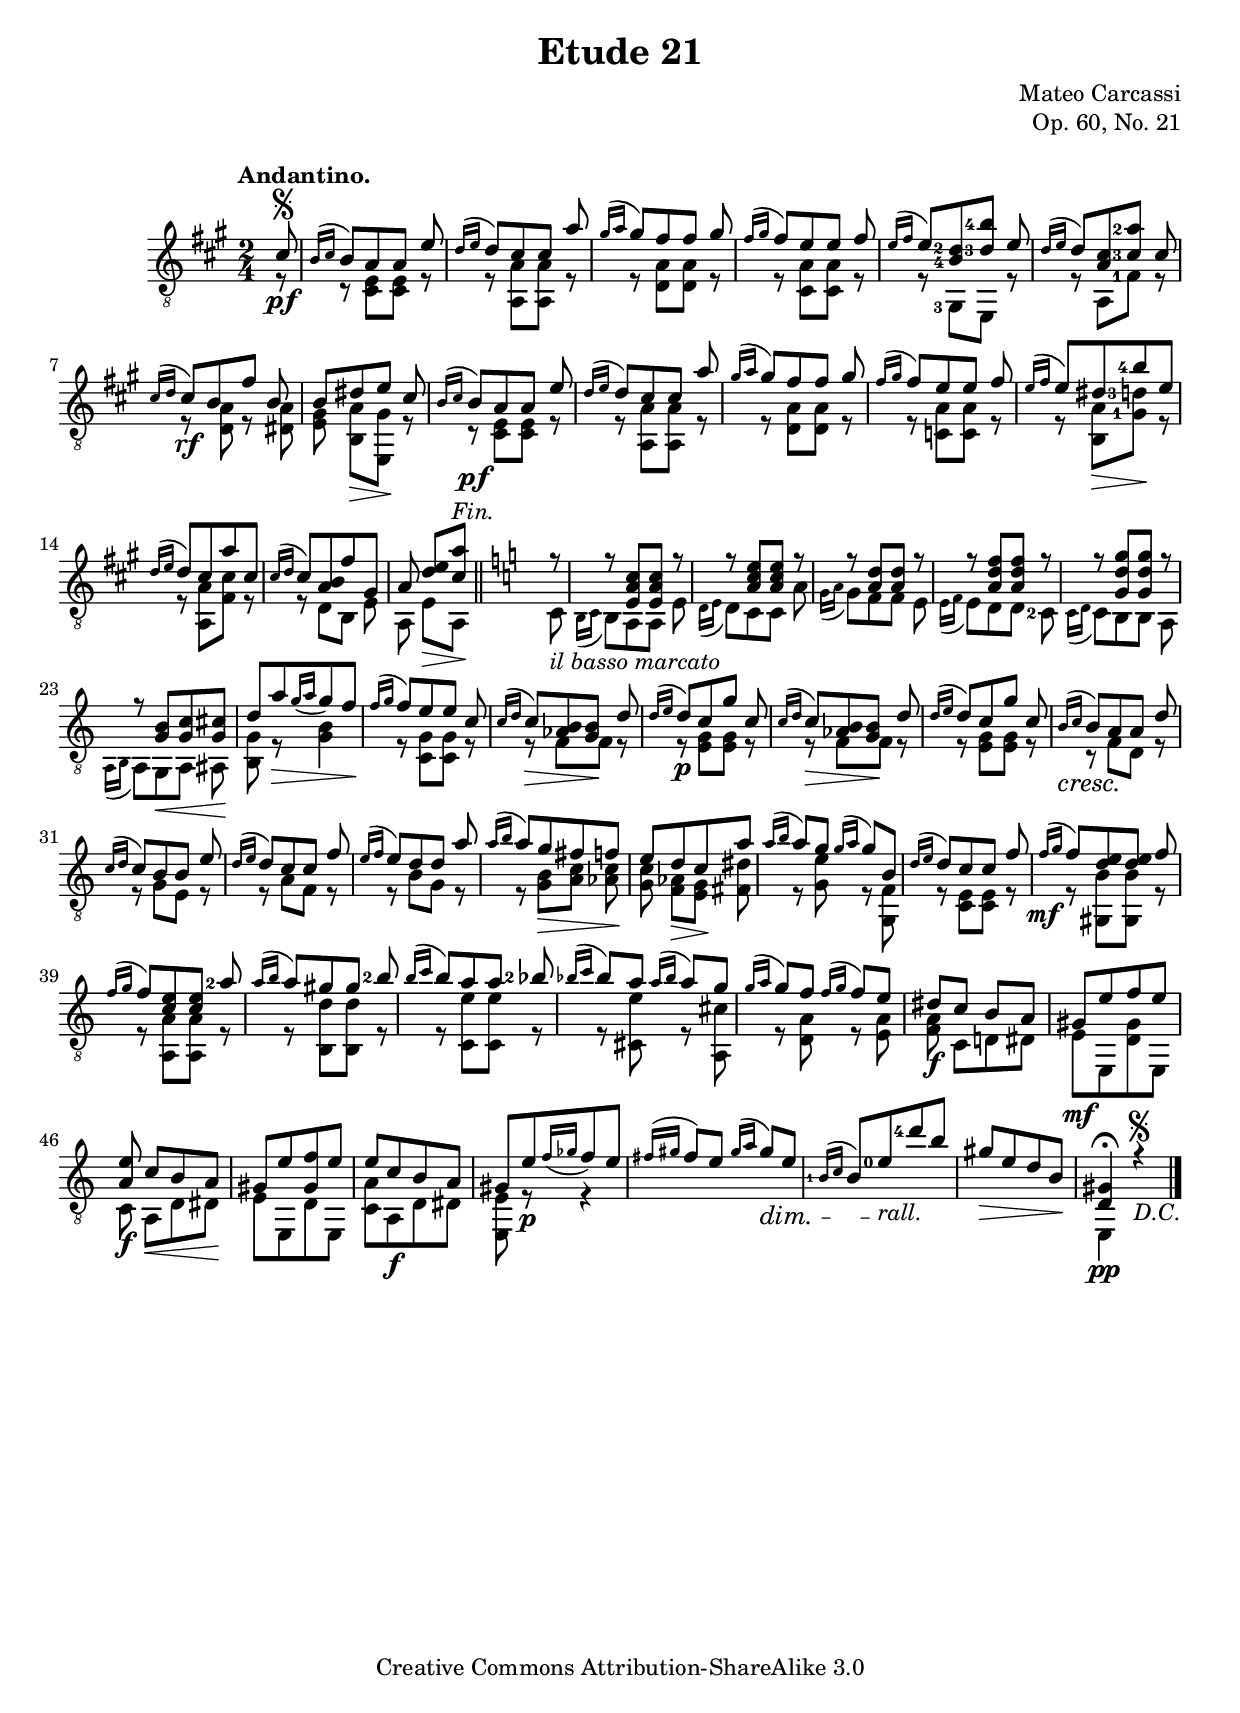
\version "2.16.2"
\header {
  title = "Etude 21"
  composer = "Mateo Carcassi"
  opus = "Op. 60, No. 21"
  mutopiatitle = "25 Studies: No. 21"
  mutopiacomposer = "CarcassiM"
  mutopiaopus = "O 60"
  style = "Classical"
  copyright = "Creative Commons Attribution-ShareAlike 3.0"
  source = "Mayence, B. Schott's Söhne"
  % From Boije 94
  date = "1853"
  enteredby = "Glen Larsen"
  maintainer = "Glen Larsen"
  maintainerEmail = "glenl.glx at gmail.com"
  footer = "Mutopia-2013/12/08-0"
}

pf = #(make-dynamic-script "pf")
rf = #(make-dynamic-script "rf")
gpos = #(define-music-function (parser location text) (string?)
	 #{ \mark\markup{\teeny\italic #text } #})

\paper {
  % add space between composer/opus markup and first staff
  markup-system-spacing #'padding = #3
  % add a little space between composer and opus
  markup-markup-spacing #'padding = #1.2
  top-margin = #8
  bottom-margin = #10
}

\layout {
  \context {
    \Voice
    \override StringNumber #'stencil = ##f
  }
  \context {
    \Staff
    \override Fingering #'staff-padding = #'()
    \override Fingering #'add-stem-support = ##t
    \mergeDifferentlyDottedOn
    \mergeDifferentlyHeadedOn
  }
  \context {
    \Dynamics
    \override DynamicTextSpanner #'style = #'none
  }
}

upperVoice = \relative c' {
  \voiceOne
  \set fingeringOrientations = #'(left)
  \key a \major
  \tempo "Andantino."
  
  \set Timing.beamExceptions = #'()
  \set Timing.baseMoment = #(ly:make-moment 1 8)
  \set Voice.beatStructure = #'(3 1)

  \partial 8 { cis8\pf\segno } |
  \acciaccatura { b16[ cis] } b8 a a e' |
  \acciaccatura { d16[ e] } d8 cis cis a' |
  \acciaccatura { gis16[ a] } gis8 fis fis gis |
  \acciaccatura { fis16[ gis] } fis8 e e fis |
  \acciaccatura { e16[ fis] } e8 <d-2 b-4> <d-3 b'-4> e |

  \acciaccatura { d16[ e] } d8 <a cis> <cis-3 a'-2> cis |
  \acciaccatura { cis16[ d] } cis8\rf b fis' b, |
  b8 dis\> e\! cis |
  \acciaccatura { b16[ cis] } b8\pf a a e' |
  \acciaccatura { d16[ e] } d8 cis cis a' |
  \acciaccatura { gis16[ a] } gis8 fis fis gis |

  \acciaccatura { fis16[ gis] } fis8 e e fis |
  \set Voice.beatStructure = #'(4)
  \acciaccatura { e16[ fis] } e8 dis\> <b'-4>\! e, |
  \acciaccatura { d16[ e] } d8 cis a' cis, |
  \acciaccatura { cis16[ d] } cis8 <a b> fis' gis, |
  \set Timing.measureLength = #(ly:make-moment 3 8)
  \set Voice.beatStructure = #'(1 2)
  a8 <d e>\> <a' cis,>\!^\markup{\italic{"Fin."}} \bar "||"
  \set Timing.measureLength = #(ly:make-moment 1 8)
  \key c \major
%  r8_\markup{\italic{\column{"il basso" "marcato"}}} |
  r8_\markup{\italic{"il basso marcato"}} |

  \set Timing.measureLength = #(ly:make-moment 2 4)
  \set Voice.beatStructure = #'(4)
  r8 <c, a e> q r |
  r8 <e c a> q r |
  r8 <d a> q r |
  r8 <f d a> q r |
  r8 <g d g,> q r |
  r8 <b, g>\< <c g> <cis g>\! |

  d8[ a'\> \once\slurDown\acciaccatura{g16[ a]} g8 f]\! |
  \set Voice.beatStructure = #'(3 1)
  \acciaccatura{f16[ g]} f8 e e c |
  \acciaccatura{c16[ d]} c8\> <aes b> <b g>\! d |
  \acciaccatura{d16[ e]} d8\p c g' c,|
  \acciaccatura{c16[ d]} c8\> <aes b> <b g>\! d |
  \acciaccatura{d16[ e]} d8 c g' c, |

  \acciaccatura{b16[\cresc c]} b8 a\! a d |
  \acciaccatura{c16[ d]} c8 b b e |
  \acciaccatura{d16[ e]} d8 c c f |
  \acciaccatura{e16[ f]} e8 d d a' |
  \set Voice.beatStructure = #'(4)
  \acciaccatura{a16[ b]} a8 g\> fis f\! |
  e8 d\> c\! a' |

  \acciaccatura{a16[ b]} a8 g \acciaccatura{g16[ a]} g8 b, |
  \set Voice.beatStructure = #'(3 1)
  \acciaccatura{d16[ e]} d8 c c f |
  \acciaccatura{f16\mf[ g]} f8 <d e> q f |
  \acciaccatura{f16[ g]} f8 <e c> q <a-2> |
  \acciaccatura{a16[ b]} a8 gis gis <b-2> |
  \acciaccatura{b16[ c]} b8 a a <bes-2> |

  \set Voice.beatStructure = #'(2 2)
  \acciaccatura{bes16[ c]} bes8 a \acciaccatura{a16[ bes]} a8 g |
  \acciaccatura{g16[ a]} g8 f \acciaccatura{f16[ g]} f8 e |
  dis8\f c b a |
  \set Voice.beatStructure = #'(4)
  gis8\mf e' f e |
  <e a,>8\f c\<[ b a\!] |
  gis8 e' <f gis,> e |

  e8 c\f b a |
  gis8[ e'\p \once\slurDown\acciaccatura{f16[ ges]} f8 e] |
  \acciaccatura{fis16[ gis]} fis8 e \acciaccatura{gis16[ a]} gis8\dim e |
  \acciaccatura{<b-1>16[ c]} b8 <e-0>\!_\markup{\italic{"rall."}} <d'-4> b |
  gis8\> e d b\! |
  <gis d>4\fermata\pp r_\markup{\italic{"D.C."}}^\segno |

  \bar "|."
}

lowerVoice = \relative c {
  \voiceTwo
  \set fingeringOrientations = #'(left)
  \set Voice.beatStructure = #'(1 2 1)

  \partial 8 { r8 } |
  r8 <e cis> q r |
  r8 <a a,> q r |
  r8 <a d,> q r |
  r8 <a cis,> q r |
  r8 <gis,-3> e r |

  r8 a <fis'-1> r |
  r8 <d a'> r <dis a'> |
  <e gis>8 <a b,> <gis e,> r |
  r8 <e cis> q r |
  r8 <a a,> q r |
  r8 <a d,> q r |

  r8 <a c,> q r |
  r8 <a b,> <d-3 gis,-1> r |
  r8 <a a,> <cis fis,> r |
  r8 d, b e |
  a,8 e' a,
  % key change
  c8 |

  \set Voice.beatStructure = #'(3 1)
  \acciaccatura{ b16[ c] } b8 a a e' |
  \acciaccatura{ d16[ e] } d8 c c a' |
  \acciaccatura{ g16[ a] } g8 f f e |
  \acciaccatura{ e16[ f] } e8 d d <c-2> |
  \acciaccatura{ c16[ d] } c8 b b a |
  \acciaccatura{ a16[ b] } a8 g a ais |

  \set Voice.beatStructure = #'(1 2 1)
  <g' b,>8 r <b g>4 |
  r8 <g c,> q r |
  r8 f f r |
  r8 <g e> q r |
  r8 f f r |
  r <g e> q r |

  r8 f d r |
  r8 g e r |
  r8 a f r |
  r8 b g r |
  r8 <b g> <a c> <aes c> |
  <g c>8 <f aes> <e g> <fis dis'> |

  r8 <g e'> r <f g,> |
  r8 <e c> q r |
  r8 <gis, b'> q r |
  r8 <a a'> q r |
  r8 <b d'> q r |
  r8 <c e'> q r |

  r8 <cis e'> r <a cis'> |
  r8 <d a'> r <e a> |
  <f a>8 c[ d! dis] |
  e8[ e, <d' gis> e,] |
  c'8 a[ d dis] |
  \set Voice.beatStructure = #'(4)
  e8 e, d' e, |

  <c' a'>8 a d dis |
  <e e,>8 r r4 |
  s2*3
  e,4 s |
}


\score {
  <<
    \new Staff = "Guitar"
    <<
      \set Staff.midiInstrument = #"acoustic guitar (nylon)"
      \time 2/4
      \clef "treble_8"
      \context Voice = "upperVoice" \upperVoice
      \context Voice = "lowerVoice" \lowerVoice
    >>
  >>
  \layout { }
  \midi {
    \context {
      \Voice
      \remove "Dynamic_performer"
    }
    \tempo 4 = 100
  }
}
